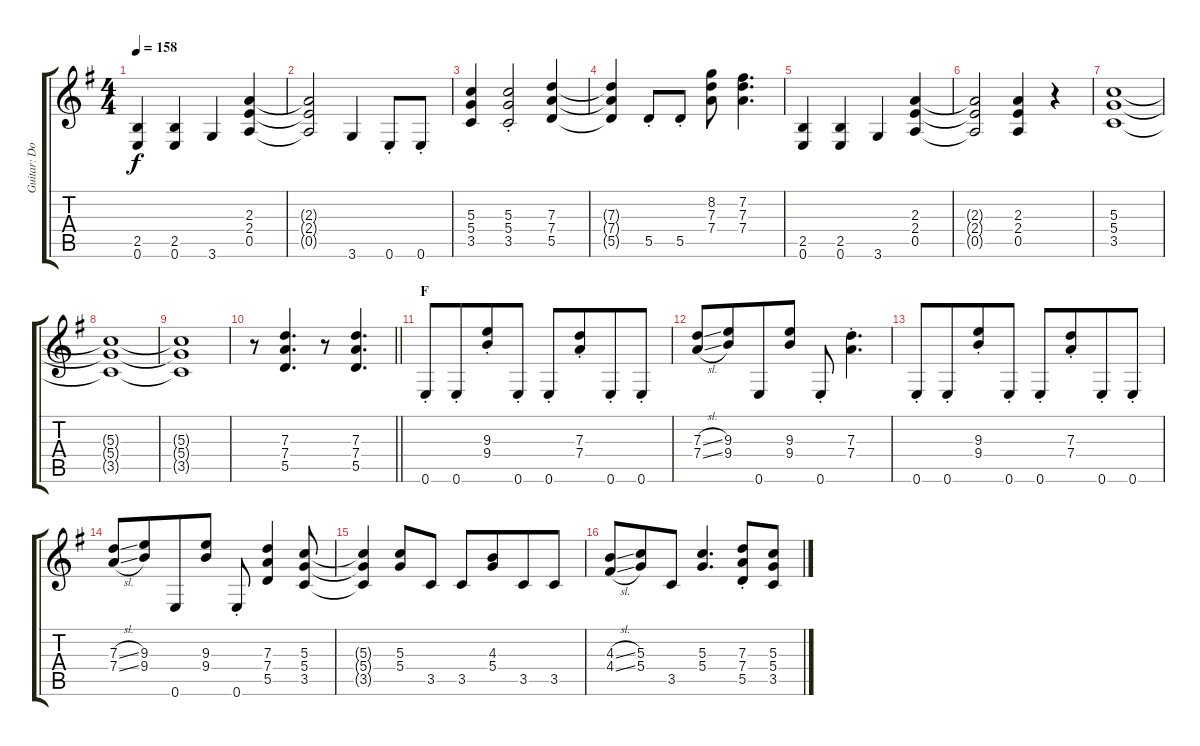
\track ("Guitar: Doug" "Guitar: Do") {instrument distortionguitar}
\staff {score tabs}
\tuning (E4 B3 G3 D3 A2 E2) {hide}
\ts (4 4)
\tempo 158
\clef g2
\ks g
(2.5 0.6).4{dy f} (2.5 0.6).4 3.6.4 (2.3 2.4 0.5).4 |
(2.3{t} 2.4{t} 0.5{t}).2 3.6.4 0.6{st}.8 0.6{st}.8 |
(5.3 5.4 3.5).4 (5.3{st} 5.4{st} 3.5{st}).2 (7.3 7.4 5.5).4 |
(7.3{t} 7.4{t} 5.5{t}).4 5.5{st}.8 5.5{st}.8 (8.2 7.3 7.4).8 (7.2 7.3 7.4).4{d} |
(2.5 0.6).4 (2.5 0.6).4 3.6.4 (2.3 2.4 0.5).4 |
(2.3{t} 2.4{t} 0.5{t}).2 (2.3 2.4 0.5).4 r.4 |
(5.3 5.4 3.5).1 |
(5.3{t} 5.4{t} 3.5{t}).1 |
(5.3{t} 5.4{t} 3.5{t}).1 |
\barLineRight lightlight
r.8 (7.3 7.4 5.5).4{d} r.8 (7.3 7.4 5.5).4{d} |
\section ("" "F")
0.6{st}.8 0.6{st}.8{beam merge} (9.3{st} 9.4{st}).8 0.6{st}.8 0.6{st}.8 (7.3{st} 7.4{st}).8{beam merge} 0.6{st}.8 0.6{st}.8 |
(7.3{sl} 7.4{sl}).8 (9.3 9.4).8{beam merge} 0.6.8 (9.3 9.4).8 0.6{st}.8 (7.3{st} 7.4{st}).4{d} |
0.6{st}.8 0.6{st}.8{beam merge} (9.3{st} 9.4{st}).8 0.6{st}.8 0.6{st}.8 (7.3{st} 7.4{st}).8{beam merge} 0.6{st}.8 0.6{st}.8 |
(7.3{sl} 7.4{sl}).8 (9.3 9.4).8{beam merge} 0.6.8 (9.3 9.4).8 0.6{st}.8 (7.3 7.4 5.5).4 (5.3 5.4 3.5).8 |
(5.3{t} 5.4{t} 3.5{t}).4 (5.3 5.4).8 3.5.8 3.5.8 (4.3 5.4).8{beam merge} 3.5.8 3.5.8 |
(4.3{sl} 4.4{sl}).8 (5.3 5.4).8{beam merge} 3.5.8 (5.3 5.4).4{d} (7.3{st} 7.4{st} 5.5).8 (5.3 5.4 3.5).8
